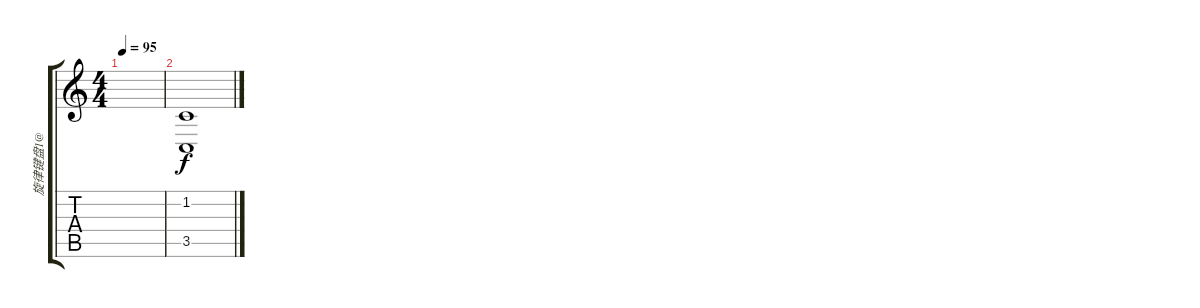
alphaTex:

\track ("旋律键盘1@" "旋律键盘1@") {instrument electricgrandpiano}
\staff {score tabs}
\tuning (E4 B3 G3 D3 A2 E2) {hide}
\ts (4 4)
\tempo 95
\clef g2
\ks c
|
(1.2 3.5).1
